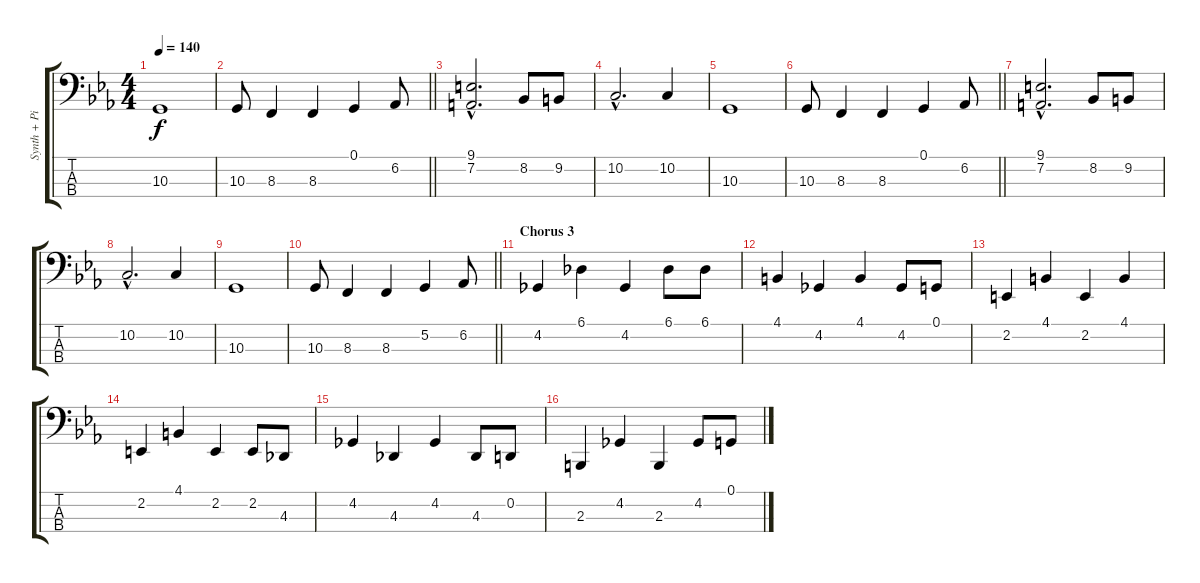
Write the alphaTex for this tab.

\track ("Synth + Piano LH - Elton John" "Synth + Pi") {instrument acousticgrandpiano}
\staff {score tabs}
\tuning (G2 D2 A1 E1) {hide}
\ts (4 4)
\tempo 140
\clef f4
\ks cminor
10.3.1{dy f} |
\barLineRight lightlight
10.3.8 8.3.4 8.3.4 0.1.4 6.2.8 |
(9.1{hac} 7.2{hac}).2{d} 8.2.8 9.2.8 |
10.2{hac}.2{d} 10.2.4 |
10.3.1 |
\barLineRight lightlight
10.3.8 8.3.4 8.3.4 0.1.4 6.2.8 |
(9.1{hac} 7.2{hac}).2{d} 8.2.8 9.2.8 |
10.2{hac}.2{d} 10.2.4 |
10.3.1 |
\barLineRight lightlight
10.3.8 8.3.4 8.3.4 5.2.4 6.2.8 |
\section ("" "Chorus 3")
4.2.4 6.1.4 4.2.4 6.1.8 6.1.8 |
4.1.4 4.2.4 4.1.4 4.2.8 0.1.8 |
2.2.4 4.1.4 2.2.4 4.1.4 |
2.2.4 4.1.4 2.2.4 2.2.8 4.3.8 |
4.2.4 4.3.4 4.2.4 4.3.8 0.2.8 |
2.3.4 4.2.4 2.3.4 4.2.8 0.1.8
